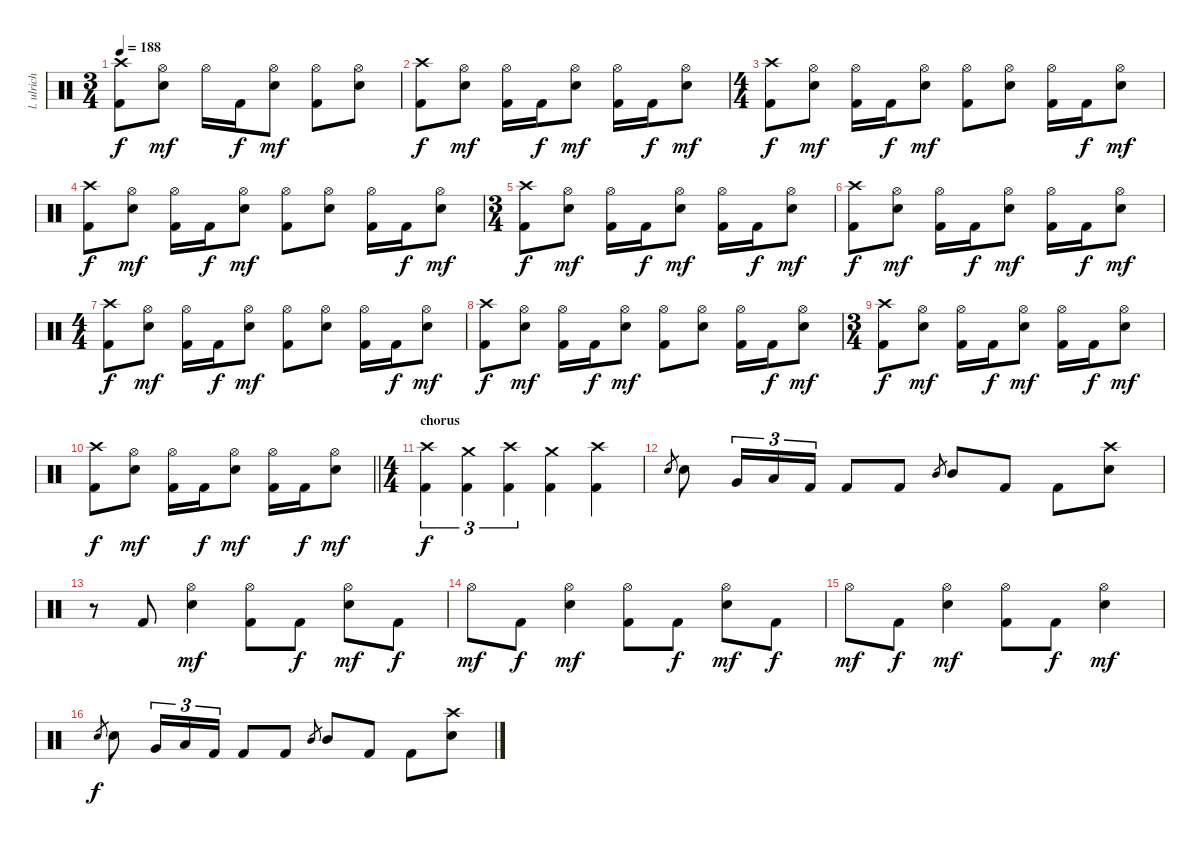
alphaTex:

\track ("l. ulrich - drums" "l. ulrich ") {instrument percussion}
\staff {score}
\articulation defaults
\ts (3 4)
\tempo 188
\clef neutral
\ks c
("Crash high (hit)" "Kick (hit) 2").8{dy f} ("Hi-Hat (open)" "Snare (hit) 2").8{dy mf} "Hi-Hat (open)".16 "Kick (hit) 2".16{dy f} ("Hi-Hat (open)" "Snare (hit) 2").8{dy mf} ("Hi-Hat (open)" "Kick (hit) 2").8 ("Hi-Hat (open)" "Snare (hit) 2").8 |
("Crash high (hit)" "Kick (hit) 2").8{dy f} ("Hi-Hat (open)" "Snare (hit) 2").8{dy mf} ("Hi-Hat (open)" "Kick (hit) 2").16 "Kick (hit) 2".16{dy f} ("Hi-Hat (open)" "Snare (hit) 2").8{dy mf} ("Hi-Hat (open)" "Kick (hit) 2").16 "Kick (hit) 2".16{dy f} ("Hi-Hat (open)" "Snare (hit) 2").8{dy mf} |
\ts (4 4)
("Crash high (hit)" "Kick (hit) 2").8{dy f} ("Hi-Hat (open)" "Snare (hit) 2").8{dy mf} ("Hi-Hat (open)" "Kick (hit) 2").16 "Kick (hit) 2".16{dy f} ("Hi-Hat (open)" "Snare (hit) 2").8{dy mf} ("Hi-Hat (open)" "Kick (hit) 2").8 ("Hi-Hat (open)" "Snare (hit) 2").8 ("Hi-Hat (open)" "Kick (hit) 2").16 "Kick (hit) 2".16{dy f} ("Hi-Hat (open)" "Snare (hit) 2").8{dy mf} |
("Crash high (hit)" "Kick (hit) 2").8{dy f} ("Hi-Hat (open)" "Snare (hit) 2").8{dy mf} ("Hi-Hat (open)" "Kick (hit) 2").16 "Kick (hit) 2".16{dy f} ("Hi-Hat (open)" "Snare (hit) 2").8{dy mf} ("Hi-Hat (open)" "Kick (hit) 2").8 ("Hi-Hat (open)" "Snare (hit) 2").8 ("Hi-Hat (open)" "Kick (hit) 2").16 "Kick (hit) 2".16{dy f} ("Hi-Hat (open)" "Snare (hit) 2").8{dy mf} |
\ts (3 4)
("Crash high (hit)" "Kick (hit) 2").8{dy f} ("Hi-Hat (open)" "Snare (hit) 2").8{dy mf} ("Hi-Hat (open)" "Kick (hit) 2").16 "Kick (hit) 2".16{dy f} ("Hi-Hat (open)" "Snare (hit) 2").8{dy mf} ("Hi-Hat (open)" "Kick (hit) 2").16 "Kick (hit) 2".16{dy f} ("Hi-Hat (open)" "Snare (hit) 2").8{dy mf} |
("Crash high (hit)" "Kick (hit) 2").8{dy f} ("Hi-Hat (open)" "Snare (hit) 2").8{dy mf} ("Hi-Hat (open)" "Kick (hit) 2").16 "Kick (hit) 2".16{dy f} ("Hi-Hat (open)" "Snare (hit) 2").8{dy mf} ("Hi-Hat (open)" "Kick (hit) 2").16 "Kick (hit) 2".16{dy f} ("Hi-Hat (open)" "Snare (hit) 2").8{dy mf} |
\ts (4 4)
("Crash high (hit)" "Kick (hit) 2").8{dy f} ("Hi-Hat (open)" "Snare (hit) 2").8{dy mf} ("Hi-Hat (open)" "Kick (hit) 2").16 "Kick (hit) 2".16{dy f} ("Hi-Hat (open)" "Snare (hit) 2").8{dy mf} ("Hi-Hat (open)" "Kick (hit) 2").8 ("Hi-Hat (open)" "Snare (hit) 2").8 ("Hi-Hat (open)" "Kick (hit) 2").16 "Kick (hit) 2".16{dy f} ("Hi-Hat (open)" "Snare (hit) 2").8{dy mf} |
("Crash high (hit)" "Kick (hit) 2").8{dy f} ("Hi-Hat (open)" "Snare (hit) 2").8{dy mf} ("Hi-Hat (open)" "Kick (hit) 2").16 "Kick (hit) 2".16{dy f} ("Hi-Hat (open)" "Snare (hit) 2").8{dy mf} ("Hi-Hat (open)" "Kick (hit) 2").8 ("Hi-Hat (open)" "Snare (hit) 2").8 ("Hi-Hat (open)" "Kick (hit) 2").16 "Kick (hit) 2".16{dy f} ("Hi-Hat (open)" "Snare (hit) 2").8{dy mf} |
\ts (3 4)
("Crash high (hit)" "Kick (hit) 2").8{dy f} ("Hi-Hat (open)" "Snare (hit) 2").8{dy mf} ("Hi-Hat (open)" "Kick (hit) 2").16 "Kick (hit) 2".16{dy f} ("Hi-Hat (open)" "Snare (hit) 2").8{dy mf} ("Hi-Hat (open)" "Kick (hit) 2").16 "Kick (hit) 2".16{dy f} ("Hi-Hat (open)" "Snare (hit) 2").8{dy mf} |
\barLineRight lightlight
("Crash high (hit)" "Kick (hit) 2").8{dy f} ("Hi-Hat (open)" "Snare (hit) 2").8{dy mf} ("Hi-Hat (open)" "Kick (hit) 2").16 "Kick (hit) 2".16{dy f} ("Hi-Hat (open)" "Snare (hit) 2").8{dy mf} ("Hi-Hat (open)" "Kick (hit) 2").16 "Kick (hit) 2".16{dy f} ("Hi-Hat (open)" "Snare (hit) 2").8{dy mf} |
\ts (4 4)
\section ("" "chorus")
("Crash high (hit)" "Kick (hit) 2").4{tu (3 2) dy f} ("Crash medium (hit)" "Kick (hit) 2").4{tu (3 2)} ("Crash high (hit)" "Kick (hit) 2").4{tu (3 2)} ("Crash medium (hit)" "Kick (hit) 2").4 ("Crash high (hit)" "Kick (hit) 2").4 |
"Snare (hit) 2".8{gr} "Snare (hit) 2".8 "Very Low Tom (hit)".16{tu (3 2)} "Low Tom (hit)".16{tu (3 2)} "Kick (hit) 2".16{tu (3 2)} "Kick (hit) 2".8 "Kick (hit) 2".8 "Mid Tom (hit)".8{gr} "Mid Tom (hit)".8 "Kick (hit) 2".8 "Kick (hit) 2".8 ("Crash high (hit)" "Snare (hit) 2").8 |
r.8 "Kick (hit) 2".8 ("Hi-Hat (open)" "Snare (hit) 2").4{dy mf} ("Hi-Hat (open)" "Kick (hit) 2").8 "Kick (hit) 2".8{dy f} ("Hi-Hat (open)" "Snare (hit) 2").8{dy mf} "Kick (hit) 2".8{dy f} |
"Hi-Hat (open)".8{dy mf} "Kick (hit) 2".8{dy f} ("Hi-Hat (open)" "Snare (hit) 2").4{dy mf} ("Hi-Hat (open)" "Kick (hit) 2").8 "Kick (hit) 2".8{dy f} ("Hi-Hat (open)" "Snare (hit) 2").8{dy mf} "Kick (hit) 2".8{dy f} |
"Hi-Hat (open)".8{dy mf} "Kick (hit) 2".8{dy f} ("Hi-Hat (open)" "Snare (hit) 2").4{dy mf} ("Hi-Hat (open)" "Kick (hit) 2").8 "Kick (hit) 2".8{dy f} ("Hi-Hat (open)" "Snare (hit) 2").4{dy mf} |
"Snare (hit) 2".8{gr dy f} "Snare (hit) 2".8 "Very Low Tom (hit)".16{tu (3 2)} "Low Tom (hit)".16{tu (3 2)} "Kick (hit) 2".16{tu (3 2)} "Kick (hit) 2".8 "Kick (hit) 2".8 "Mid Tom (hit)".8{gr} "Mid Tom (hit)".8 "Kick (hit) 2".8 "Kick (hit) 2".8 ("Crash high (hit)" "Snare (hit) 2").8
